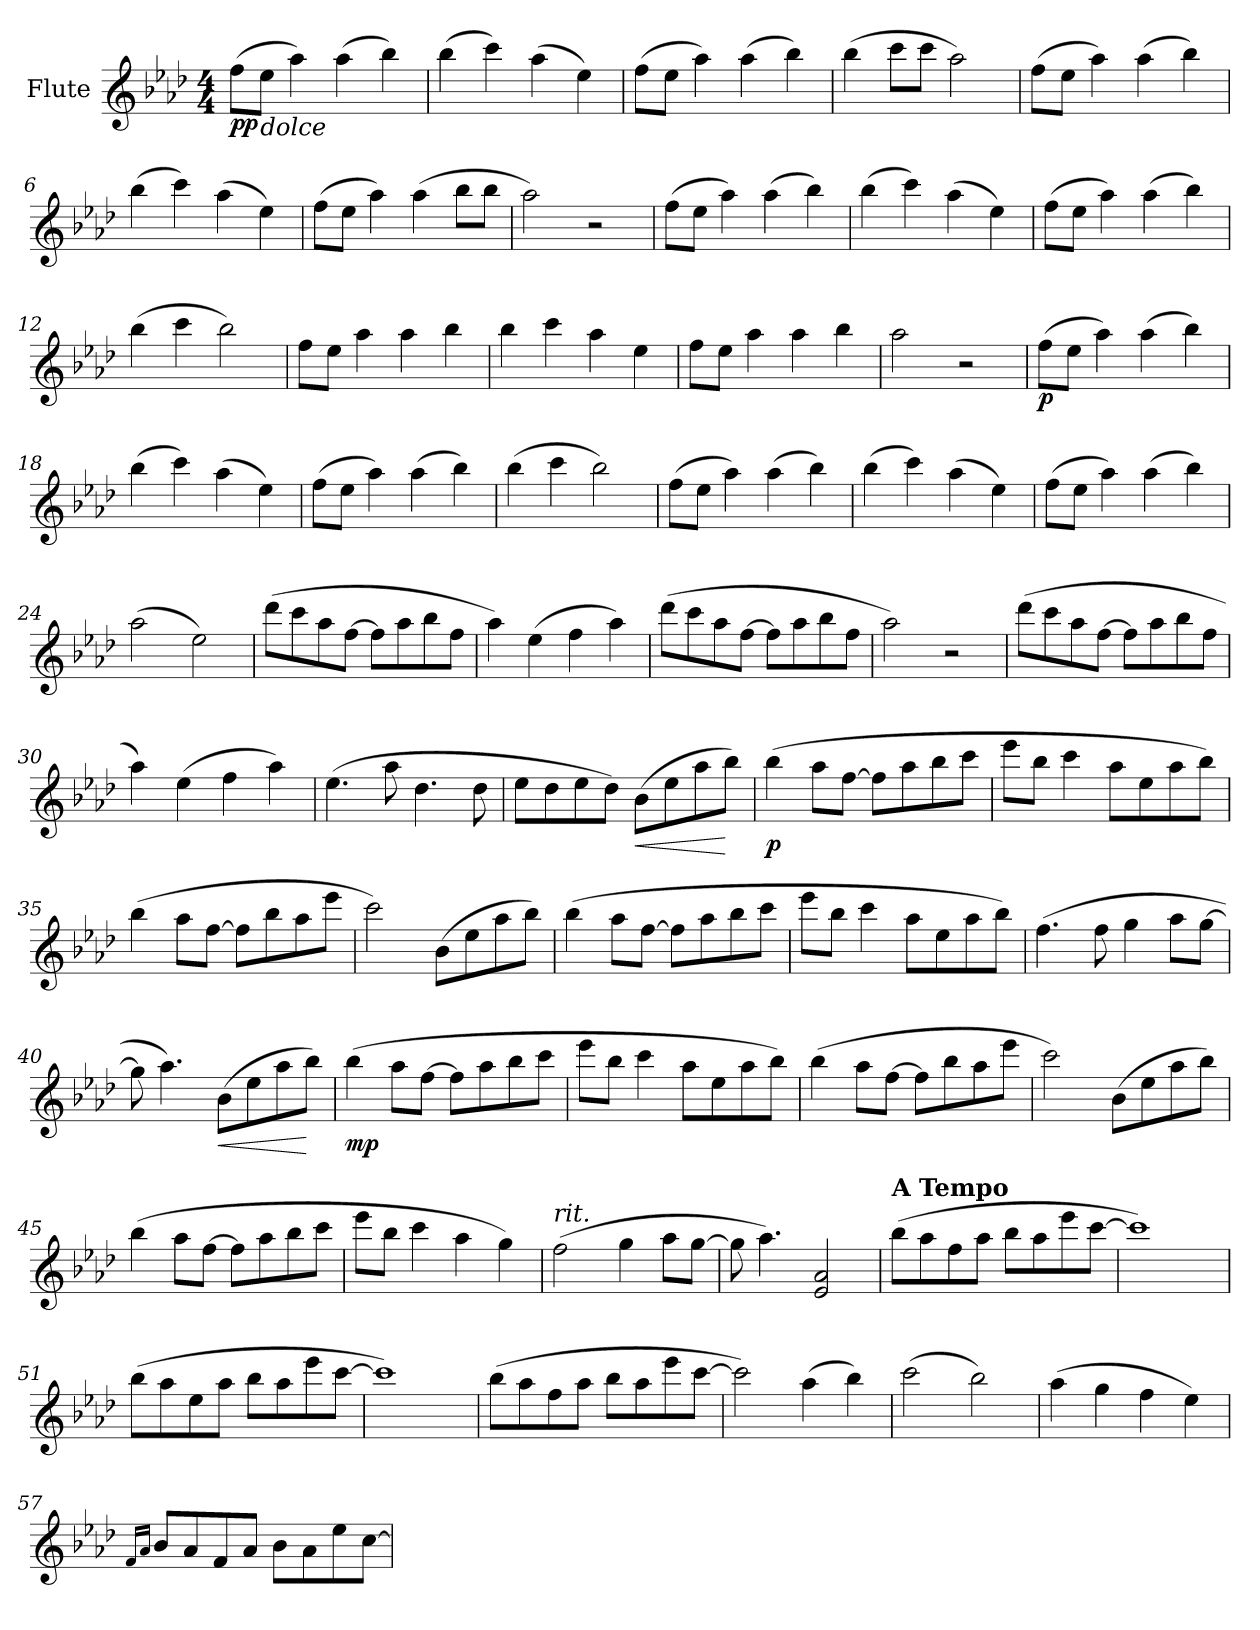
**kern	**dynam
*part1	*part1
*staff1	*staff1
*I"Flute	*
*I'Fl.	*
!!LO:PB:g=z
*clefG2	*
*k[b-e-a-d-]	*
*A-:	*
*M4/4	*
*MM100	*
=1	=1
(8ffi\L	pp
!LO:TX:b:i:t=dolce	!
8ee-i\J	.
4aa-i\)	.
(4aa-i\	.
4bb-i\)	.
=2	=2
(4bb-i\	.
4ccci\)	.
(4aa-i\	.
4ee-i\)	.
=3	=3
(8ffi\L	.
8ee-i\J	.
4aa-i\)	.
(4aa-i\	.
4bb-i\)	.
=4	=4
(4bb-i\	.
8ccci\L	.
8ccci\J	.
2aa-i\)	.
!!LO:LB:g=z
=5	=5
(8ffi\L	.
8ee-i\J	.
4aa-i\)	.
(4aa-i\	.
4bb-i\)	.
=6	=6
(4bb-i\	.
4ccci\)	.
(4aa-i\	.
4ee-i\)	.
=7	=7
(8ffi\L	.
8ee-i\J	.
4aa-i\)	.
(4aa-i\	.
8bb-i\L	.
8bb-i\J	.
=8	=8
2aa-i\)	.
2r	.
!!LO:LB:g=z
=9	=9
(8ffi\L	.
8ee-i\J	.
4aa-i\)	.
(4aa-i\	.
4bb-i\)	.
=10	=10
(4bb-i\	.
4ccci\)	.
(4aa-i\	.
4ee-i\)	.
=11	=11
(8ffi\L	.
8ee-i\J	.
4aa-i\)	.
(4aa-i\	.
4bb-i\)	.
=12	=12
(4bb-i\	.
4ccci\	.
2bb-i\)	.
!!LO:LB:g=z
=13	=13
8ffi\L	.
8ee-i\J	.
4aa-i\	.
4aa-i\	.
4bb-i\	.
=14	=14
4bb-i\	.
4ccci\	.
4aa-i\	.
4ee-i\	.
=15	=15
8ffi\L	.
8ee-i\J	.
4aa-i\	.
4aa-i\	.
4bb-i\	.
=16	=16
2aa-i\	.
2r	.
!!LO:LB:g=z
=17	=17
(8ffi\L	p
8ee-i\J	.
4aa-i\)	.
(4aa-i\	.
4bb-i\)	.
=18	=18
(4bb-i\	.
4ccci\)	.
(4aa-i\	.
4ee-i\)	.
=19	=19
(8ffi\L	.
8ee-i\J	.
4aa-i\)	.
(4aa-i\	.
4bb-i\)	.
=20	=20
(4bb-i\	.
4ccci\	.
2bb-i\)	.
!!LO:LB:g=z
=21	=21
(8ffi\L	.
8ee-i\J	.
4aa-i\)	.
(4aa-i\	.
4bb-i\)	.
=22	=22
(4bb-i\	.
4ccci\)	.
(4aa-i\	.
4ee-i\)	.
=23	=23
(8ffi\L	.
8ee-i\J	.
4aa-i\)	.
(4aa-i\	.
4bb-i\)	.
=24	=24
(2aa-i\	.
2ee-i\)	.
!!LO:LB:g=z
=25	=25
(8ddd-i\L	.
8ccci\	.
8aa-i\	.
[8ffi\J	.
8ffi\L]	.
8aa-i\	.
8bb-i\	.
8ffi\J	.
=26	=26
4aa-i\)	.
(4ee-i\	.
4ffi\	.
4aa-i\)	.
=27	=27
(8ddd-i\L	.
8ccci\	.
8aa-i\	.
[8ffi\J	.
8ffi\L]	.
8aa-i\	.
8bb-i\	.
8ffi\J	.
=28	=28
2aa-i\)	.
2r	.
!!LO:LB:g=z
=29	=29
(8ddd-i\L	.
8ccci\	.
8aa-i\	.
[8ffi\J	.
8ffi\L]	.
8aa-i\	.
8bb-i\	.
8ffi\J	.
=30	=30
4aa-i\)	.
(4ee-i\	.
4ffi\	.
4aa-i\)	.
=31	=31
(4.ee-i\	.
8aa-i\	.
4.dd-i\	.
8dd-i\	.
=32	=32
8ee-i\L	.
8dd-i\	.
8ee-i\	.
8dd-i\J)	.
!	!LO:HP:b
(8b-i\L	<
8ee-i\	.
8aa-i\	.
8bb-i\J)	[
!!LO:LB:g=z
=33	=33
(4bb-i\	p
8aa-i\L	.
[8ffi\J	.
8ffi\L]	.
8aa-i\	.
8bb-i\	.
8ccci\J	.
=34	=34
8eee-i\L	.
8bb-i\J	.
4ccci\	.
8aa-i\L	.
8ee-i\	.
8aa-i\	.
8bb-i\J)	.
=35	=35
(4bb-i\	.
8aa-i\L	.
[8ffi\J	.
8ffi\L]	.
8bb-i\	.
8aa-i\	.
8eee-i\J	.
=36	=36
2ccci\)	.
(8b-i\L	.
8ee-i\	.
8aa-i\	.
8bb-i\J)	.
!!LO:PB:g=z
=37	=37
(4bb-i\	.
8aa-i\L	.
[8ffi\J	.
8ffi\L]	.
8aa-i\	.
8bb-i\	.
8ccci\J	.
=38	=38
8eee-i\L	.
8bb-i\J	.
4ccci\	.
8aa-i\L	.
8ee-i\	.
8aa-i\	.
8bb-i\J)	.
=39	=39
(4.ffi\	.
8ffi\	.
4ggi\	.
8aa-i\L	.
[8ggi\J	.
=40	=40
8ggi\]	.
4.aa-i\)	.
!	!LO:HP:b
(8b-i\L	<
8ee-i\	.
8aa-i\	.
8bb-i\J)	[
!!LO:LB:g=z
=41	=41
(4bb-i\	mp
8aa-i\L	.
[8ffi\J	.
8ffi\L]	.
8aa-i\	.
8bb-i\	.
8ccci\J	.
=42	=42
8eee-i\L	.
8bb-i\J	.
4ccci\	.
8aa-i\L	.
8ee-i\	.
8aa-i\	.
8bb-i\J)	.
=43	=43
(4bb-i\	.
8aa-i\L	.
[8ffi\J	.
8ffi\L]	.
8bb-i\	.
8aa-i\	.
8eee-i\J	.
=44	=44
2ccci\)	.
(8b-i\L	.
8ee-i\	.
8aa-i\	.
8bb-i\J)	.
!!LO:LB:g=z
=45	=45
(4bb-i\	.
8aa-i\L	.
[8ffi\J	.
8ffi\L]	.
8aa-i\	.
8bb-i\	.
8ccci\J	.
=46	=46
8eee-i\L	.
8bb-i\J	.
4ccci\	.
4aa-i\	.
4ggi\)	.
=47	=47
!LO:TX:a:i:t=rit.	!
(2ffi\	.
4ggi\	.
8aa-i\L	.
[8ggi\J	.
=48	=48
8ggi\]	.
4.aa-i\)	.
2e-i/ 2a-i	.
!!LO:LB:g=z
=49	=49
!LO:TX:a:B:t=A Tempo	!
(8bb-i\L	.
8aa-i\	.
8ffi\	.
8aa-i\J	.
8bb-i\L	.
8aa-i\	.
8eee-i\	.
[8ccci\J	.
=50	=50
1ccci])	.
=51	=51
(8bb-i\L	.
8aa-i\	.
8ee-i\	.
8aa-i\J	.
8bb-i\L	.
8aa-i\	.
8eee-i\	.
[8ccci\J	.
=52	=52
1ccci])	.
!!LO:LB:g=z
=53	=53
(8bb-i\L	.
8aa-i\	.
8ffi\	.
8aa-i\J	.
8bb-i\L	.
8aa-i\	.
8eee-i\	.
[8ccci\J	.
=54	=54
2ccci\])	.
(4aa-i\	.
4bb-i\)	.
=55	=55
(2ccci\	.
2bb-i\)	.
=56	=56
(4aa-i\	.
4ggi\	.
4ffi\	.
4ee-i\)	.
!!LO:LB:g=z
=57	=57
16qfi/LL	.
16qa-i/JJ	.
8b-i/L	.
8a-i/	.
8fi/	.
8a-i/J	.
8b-i\L	.
8a-i\	.
8ee-i\	.
[8cci\J	.
=	=
*-	*-
